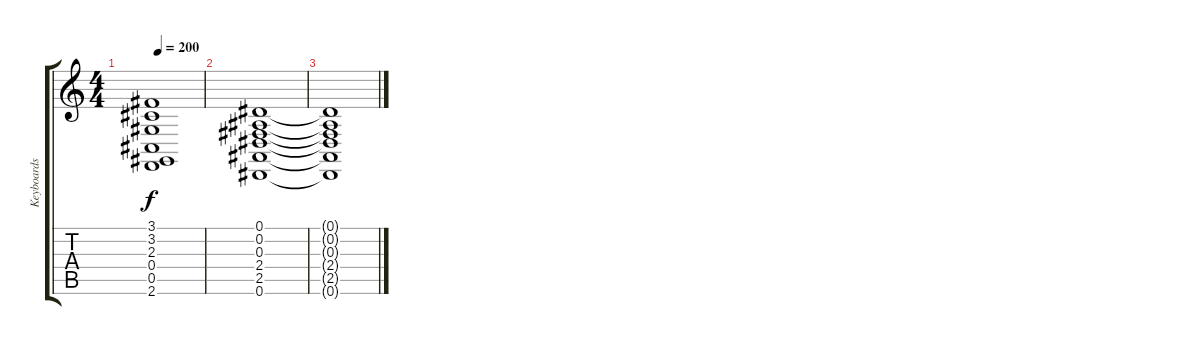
\track ("Keyboards" "Keyboards") {instrument synthstrings2}
\staff {score tabs}
\tuning (Eb4 Bb3 Gb3 Db3 Ab2 Eb2) {hide}
\ts (4 4)
\tempo 200
\clef g2
\ks c
(3.1 3.2 2.3 0.4 0.5 2.6).1{dy f} |
(0.1 0.2 0.3 2.4 2.5 0.6).1 |
(0.1{t} 0.2{t} 0.3{t} 2.4{t} 2.5{t} 0.6{t}).1
